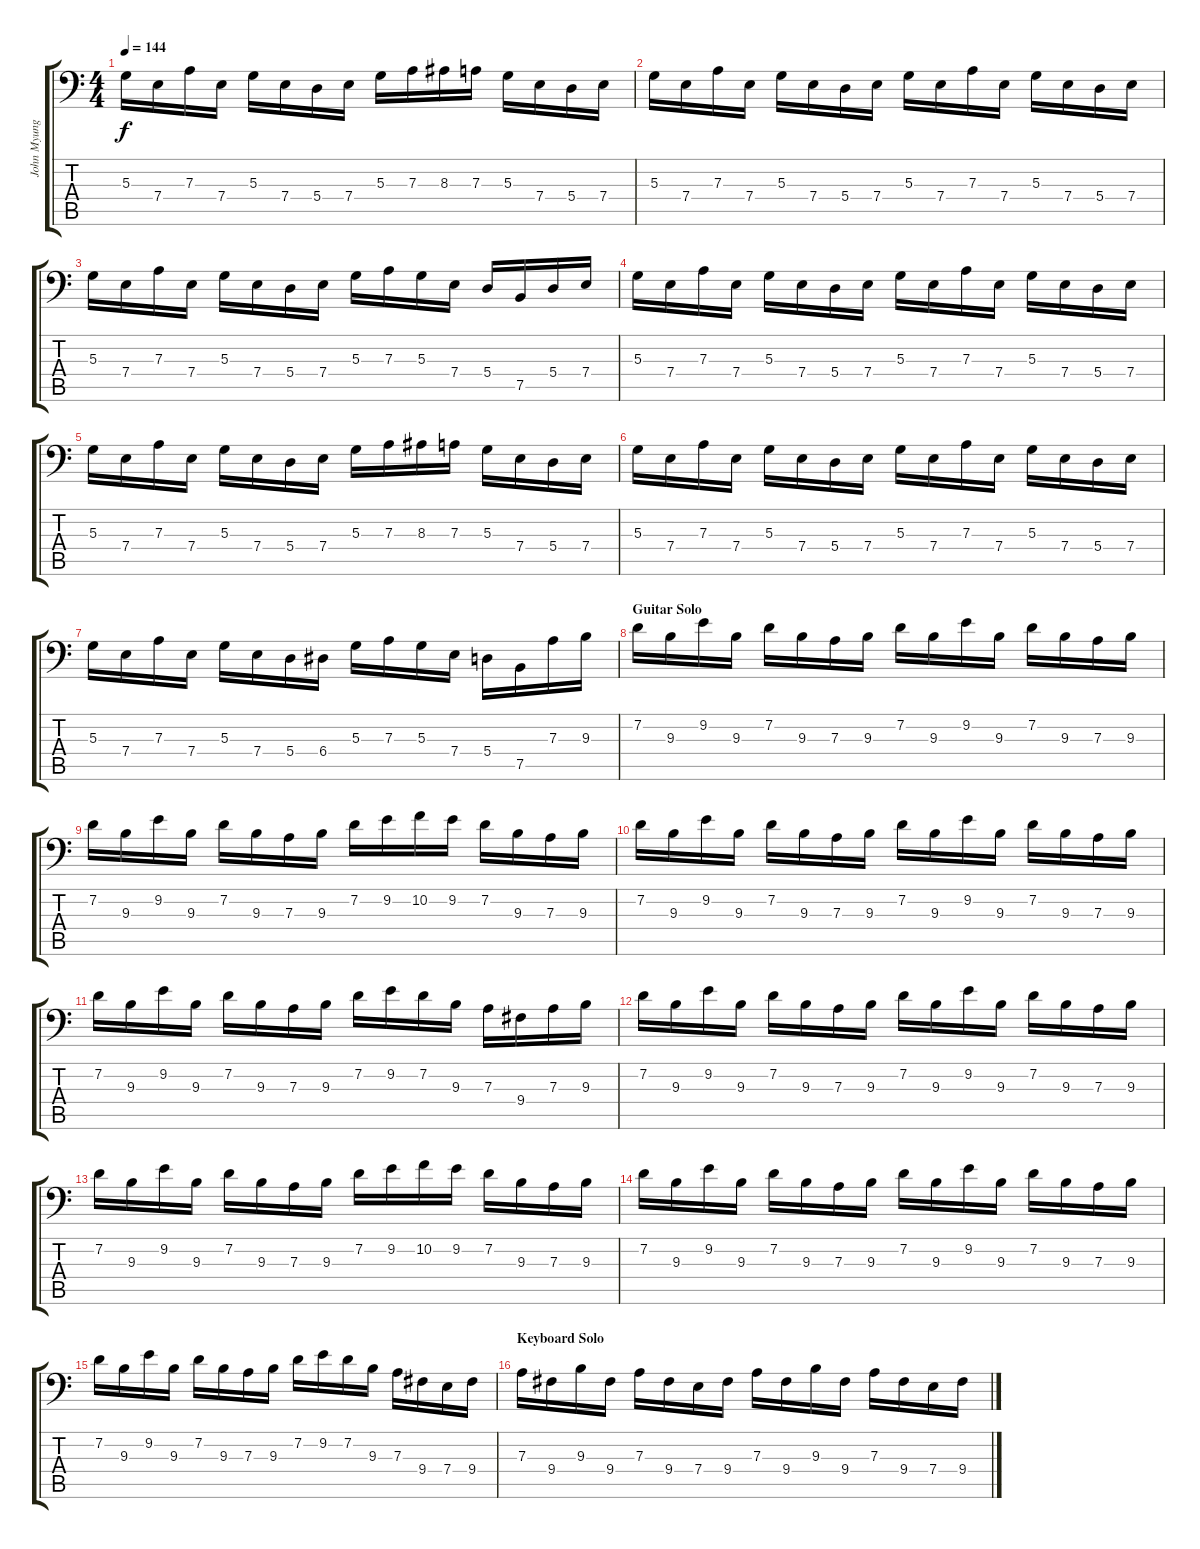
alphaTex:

\track ("John Myung" "John Myung") {instrument electricbassfinger}
\staff {score tabs}
\tuning (C3 G2 D2 A1 E1 B0) {hide}
\ts (4 4)
\tempo 144
\clef f4
\ks c
5.3.16{dy f} 7.4.16 7.3.16 7.4.16 5.3.16 7.4.16 5.4.16 7.4.16 5.3.16 7.3.16 8.3.16 7.3.16 5.3.16 7.4.16 5.4.16 7.4.16 |
5.3.16 7.4.16 7.3.16 7.4.16 5.3.16 7.4.16 5.4.16 7.4.16 5.3.16 7.4.16 7.3.16 7.4.16 5.3.16 7.4.16 5.4.16 7.4.16 |
5.3.16 7.4.16 7.3.16 7.4.16 5.3.16 7.4.16 5.4.16 7.4.16 5.3.16 7.3.16 5.3.16 7.4.16 5.4.16 7.5.16 5.4.16 7.4.16 |
5.3.16 7.4.16 7.3.16 7.4.16 5.3.16 7.4.16 5.4.16 7.4.16 5.3.16 7.4.16 7.3.16 7.4.16 5.3.16 7.4.16 5.4.16 7.4.16 |
5.3.16 7.4.16 7.3.16 7.4.16 5.3.16 7.4.16 5.4.16 7.4.16 5.3.16 7.3.16 8.3.16 7.3.16 5.3.16 7.4.16 5.4.16 7.4.16 |
5.3.16 7.4.16 7.3.16 7.4.16 5.3.16 7.4.16 5.4.16 7.4.16 5.3.16 7.4.16 7.3.16 7.4.16 5.3.16 7.4.16 5.4.16 7.4.16 |
5.3.16 7.4.16 7.3.16 7.4.16 5.3.16 7.4.16 5.4.16 6.4.16 5.3.16 7.3.16 5.3.16 7.4.16 5.4.16 7.5.16 7.3.16 9.3.16 |
\section ("" "Guitar Solo")
7.2.16 9.3.16 9.2.16 9.3.16 7.2.16 9.3.16 7.3.16 9.3.16 7.2.16 9.3.16 9.2.16 9.3.16 7.2.16 9.3.16 7.3.16 9.3.16 |
7.2.16 9.3.16 9.2.16 9.3.16 7.2.16 9.3.16 7.3.16 9.3.16 7.2.16 9.2.16 10.2.16 9.2.16 7.2.16 9.3.16 7.3.16 9.3.16 |
7.2.16 9.3.16 9.2.16 9.3.16 7.2.16 9.3.16 7.3.16 9.3.16 7.2.16 9.3.16 9.2.16 9.3.16 7.2.16 9.3.16 7.3.16 9.3.16 |
7.2.16 9.3.16 9.2.16 9.3.16 7.2.16 9.3.16 7.3.16 9.3.16 7.2.16 9.2.16 7.2.16 9.3.16 7.3.16 9.4.16 7.3.16 9.3.16 |
7.2.16 9.3.16 9.2.16 9.3.16 7.2.16 9.3.16 7.3.16 9.3.16 7.2.16 9.3.16 9.2.16 9.3.16 7.2.16 9.3.16 7.3.16 9.3.16 |
7.2.16 9.3.16 9.2.16 9.3.16 7.2.16 9.3.16 7.3.16 9.3.16 7.2.16 9.2.16 10.2.16 9.2.16 7.2.16 9.3.16 7.3.16 9.3.16 |
7.2.16 9.3.16 9.2.16 9.3.16 7.2.16 9.3.16 7.3.16 9.3.16 7.2.16 9.3.16 9.2.16 9.3.16 7.2.16 9.3.16 7.3.16 9.3.16 |
7.2.16 9.3.16 9.2.16 9.3.16 7.2.16 9.3.16 7.3.16 9.3.16 7.2.16 9.2.16 7.2.16 9.3.16 7.3.16 9.4.16 7.4.16 9.4.16 |
\section ("" "Keyboard Solo")
7.3.16 9.4.16 9.3.16 9.4.16 7.3.16 9.4.16 7.4.16 9.4.16 7.3.16 9.4.16 9.3.16 9.4.16 7.3.16 9.4.16 7.4.16 9.4.16
